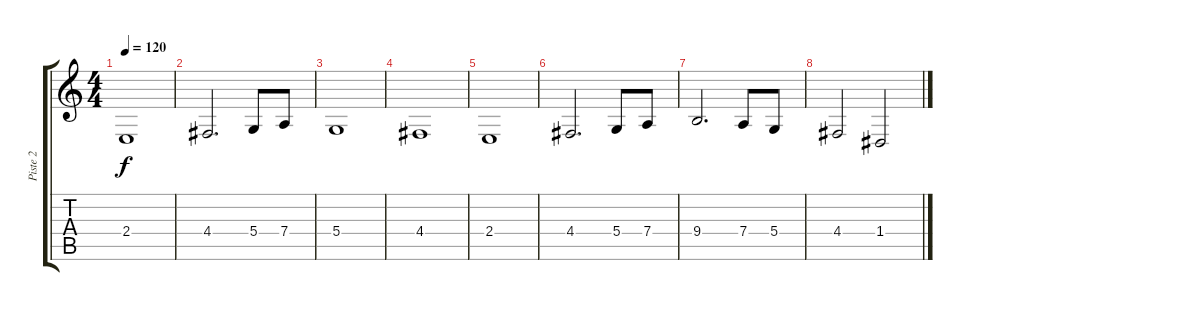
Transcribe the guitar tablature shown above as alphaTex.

\track ("Piste 2" "Piste 2") {instrument tremolostrings}
\staff {score tabs}
\tuning (E4 B3 G3 D3 A2 E2) {hide}
\ts (4 4)
\tempo 120
\clef g2
\ks c
2.4.1{dy f} |
4.4.2{d} 5.4.8 7.4.8 |
5.4.1 |
4.4.1 |
2.4.1 |
4.4.2{d} 5.4.8 7.4.8 |
9.4.2{d} 7.4.8 5.4.8 |
4.4.2{volume 8} 1.4.2
